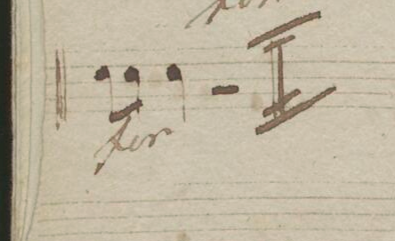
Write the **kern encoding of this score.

**kern	**dynam
*I"Viola	*
*clefC3	*
*k[b-]	*
*met(c)	*
*M4/4	*
8d\L	f
8d\J	.
4d\	.
2r	.
==	==
*-	*-
